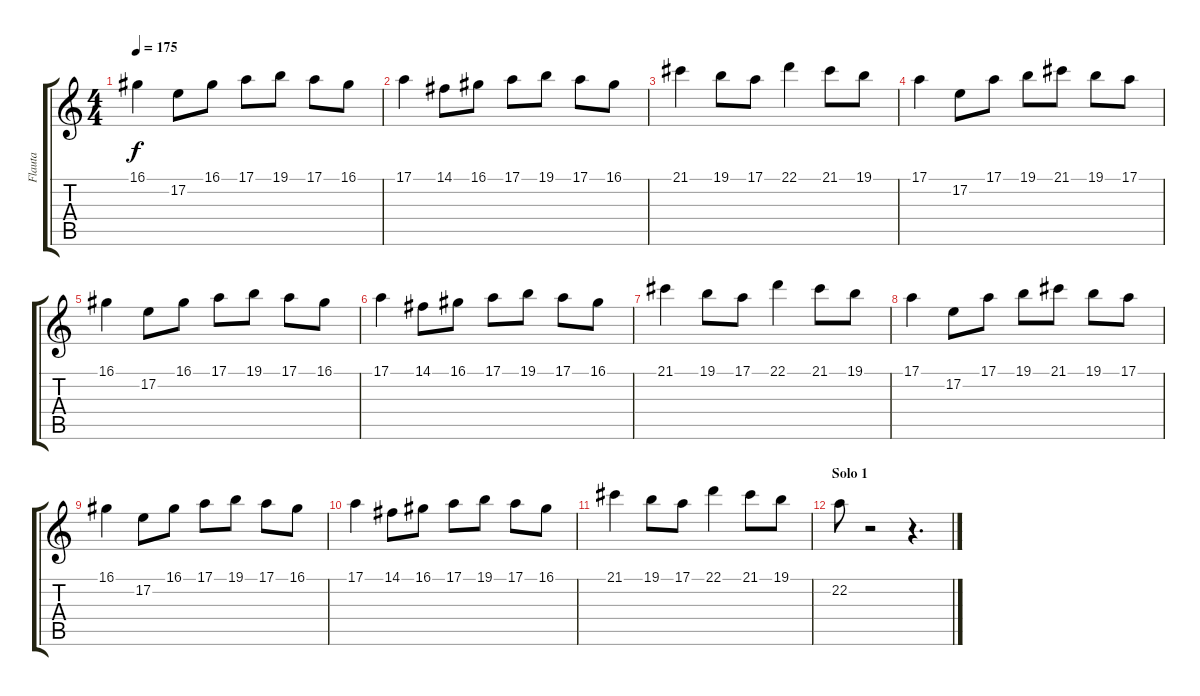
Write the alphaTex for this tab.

\track ("Flauta" "Flauta") {instrument flute}
\staff {score tabs}
\tuning (E4 B3 G3 D3 A2 E2) {hide}
\ts (4 4)
\tempo 175
\clef g2
\ks c
16.1.4{dy f} 17.2.8 16.1.8 17.1.8 19.1.8 17.1.8 16.1.8 |
17.1.4 14.1.8 16.1.8 17.1.8 19.1.8 17.1.8 16.1.8 |
21.1.4 19.1.8 17.1.8 22.1.4 21.1.8 19.1.8 |
17.1.4{volume 12} 17.2.8 17.1.8 19.1.8 21.1.8 19.1.8 17.1.8 |
16.1.4 17.2.8 16.1.8 17.1.8 19.1.8 17.1.8 16.1.8 |
17.1.4 14.1.8 16.1.8 17.1.8 19.1.8 17.1.8 16.1.8 |
21.1.4 19.1.8 17.1.8 22.1.4 21.1.8 19.1.8 |
17.1.4{volume 12} 17.2.8 17.1.8 19.1.8 21.1.8 19.1.8 17.1.8 |
16.1.4 17.2.8 16.1.8 17.1.8 19.1.8 17.1.8 16.1.8 |
17.1.4 14.1.8 16.1.8 17.1.8 19.1.8 17.1.8 16.1.8 |
21.1.4 19.1.8 17.1.8 22.1.4 21.1.8 19.1.8 |
\section ("" "Solo 1")
22.2.8 r.2 r.4{d}
